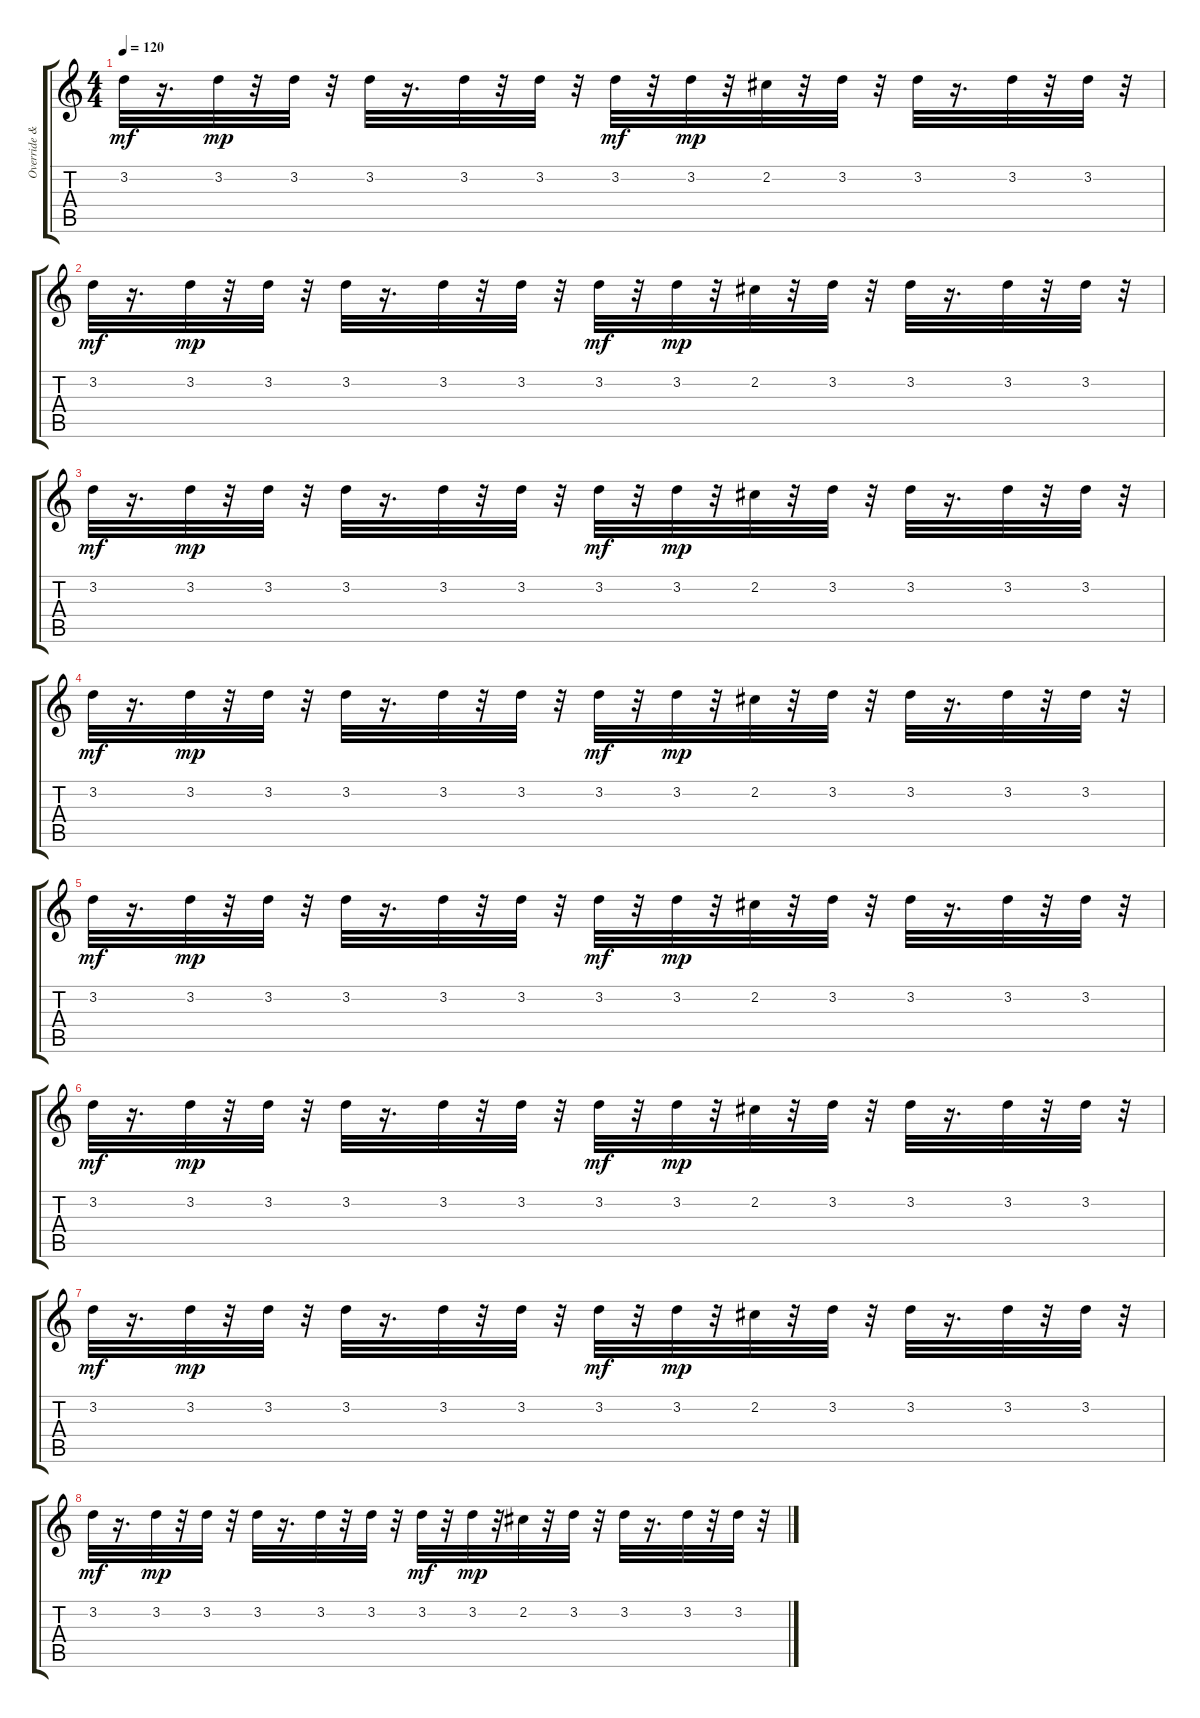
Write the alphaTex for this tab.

\track ("Override & mute Guitars" "Override &") {instrument overdrivenguitar}
\staff {score tabs}
\tuning (E4 B3 G3 D3 A2 E2) {hide}
\ts (4 4)
\tempo 120
\clef g2
\ks c
3.2.32{dy mf} r.16{d} 3.2.32{dy mp} r.32 3.2.32 r.32 3.2.32 r.16{d} 3.2.32 r.32 3.2.32 r.32 3.2.32{dy mf} r.32 3.2.32{dy mp} r.32 2.2.32 r.32 3.2.32 r.32 3.2.32 r.16{d} 3.2.32 r.32 3.2.32 r.32 |
3.2.32{dy mf} r.16{d} 3.2.32{dy mp} r.32 3.2.32 r.32 3.2.32 r.16{d} 3.2.32 r.32 3.2.32 r.32 3.2.32{dy mf} r.32 3.2.32{dy mp} r.32 2.2.32 r.32 3.2.32 r.32 3.2.32 r.16{d} 3.2.32 r.32 3.2.32 r.32 |
3.2.32{dy mf} r.16{d} 3.2.32{dy mp} r.32 3.2.32 r.32 3.2.32 r.16{d} 3.2.32 r.32 3.2.32 r.32 3.2.32{dy mf} r.32 3.2.32{dy mp} r.32 2.2.32 r.32 3.2.32 r.32 3.2.32 r.16{d} 3.2.32 r.32 3.2.32 r.32 |
3.2.32{dy mf} r.16{d} 3.2.32{dy mp} r.32 3.2.32 r.32 3.2.32 r.16{d} 3.2.32 r.32 3.2.32 r.32 3.2.32{dy mf} r.32 3.2.32{dy mp} r.32 2.2.32 r.32 3.2.32 r.32 3.2.32 r.16{d} 3.2.32 r.32 3.2.32 r.32 |
3.2.32{dy mf} r.16{d} 3.2.32{dy mp} r.32 3.2.32 r.32 3.2.32 r.16{d} 3.2.32 r.32 3.2.32 r.32 3.2.32{dy mf} r.32 3.2.32{dy mp} r.32 2.2.32 r.32 3.2.32 r.32 3.2.32 r.16{d} 3.2.32 r.32 3.2.32 r.32 |
3.2.32{dy mf} r.16{d} 3.2.32{dy mp} r.32 3.2.32 r.32 3.2.32 r.16{d} 3.2.32 r.32 3.2.32 r.32 3.2.32{dy mf} r.32 3.2.32{dy mp} r.32 2.2.32 r.32 3.2.32 r.32 3.2.32 r.16{d} 3.2.32 r.32 3.2.32 r.32 |
3.2.32{dy mf} r.16{d} 3.2.32{dy mp} r.32 3.2.32 r.32 3.2.32 r.16{d} 3.2.32 r.32 3.2.32 r.32 3.2.32{dy mf} r.32 3.2.32{dy mp} r.32 2.2.32 r.32 3.2.32 r.32 3.2.32 r.16{d} 3.2.32 r.32 3.2.32 r.32 |
3.2.32{dy mf} r.16{d} 3.2.32{dy mp} r.32 3.2.32 r.32 3.2.32 r.16{d} 3.2.32 r.32 3.2.32 r.32 3.2.32{dy mf} r.32 3.2.32{dy mp} r.32 2.2.32 r.32 3.2.32 r.32 3.2.32 r.16{d} 3.2.32 r.32 3.2.32 r.32
